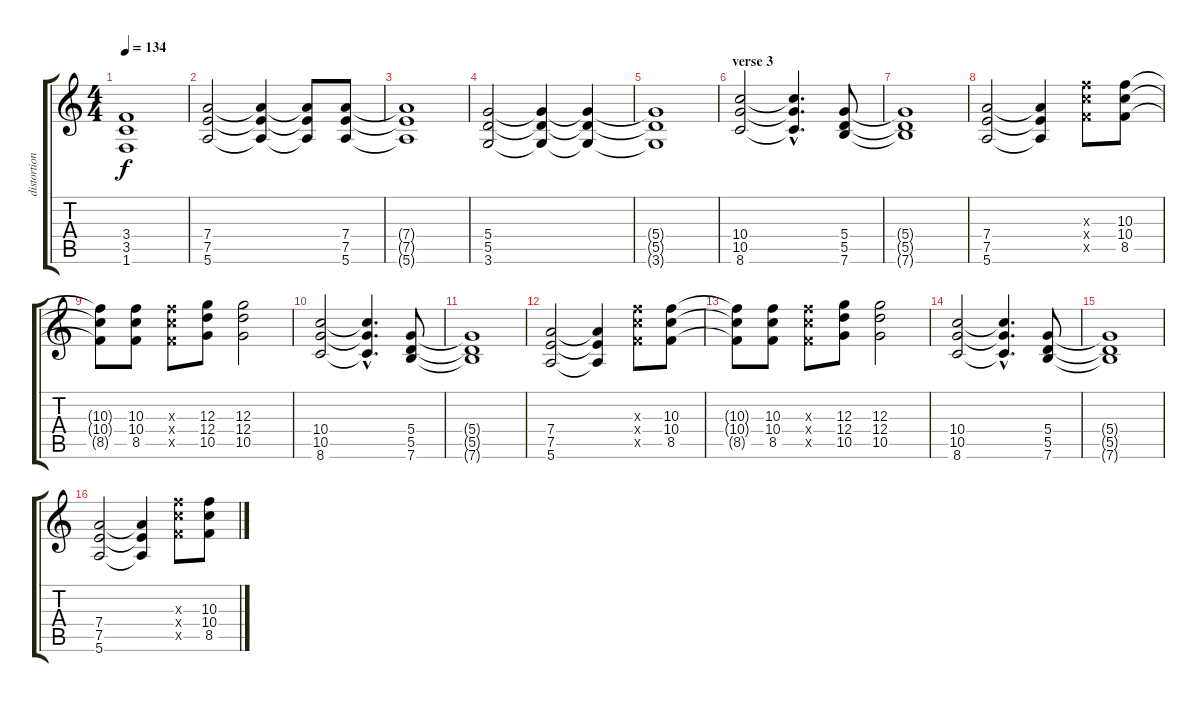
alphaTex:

\track ("distortion guitar" "distortion") {instrument distortionguitar}
\staff {score tabs}
\tuning (E4 B3 G3 D3 A2 E2) {hide}
\ts (4 4)
\tempo 134
\clef g2
\ks c
(3.4{t} 3.5{t} 1.6{t}).1{dy f} |
(7.4 7.5 5.6).2 (7.4{t} 7.5{t} 5.6{t}).4 (7.4{t} 7.5{t} 5.6{t}).8 (7.4 7.5 5.6).8 |
(7.4{t} 7.5{t} 5.6{t}).1 |
(5.4 5.5 3.6).2 (5.4{t} 5.5{t} 3.6{t}).4 (5.4{t} 5.5{t} 3.6{t}).4 |
(5.4{t} 5.5{t} 3.6{t}).1 |
\section ("" "verse 3")
(10.4 10.5 8.6).2 (10.4{hac t} 10.5{hac t} 8.6{hac t}).4{d} (5.4 5.5 7.6).8 |
(5.4{t} 5.5{t} 7.6{t}).1 |
(7.4 7.5 5.6).2 (7.4{t} 7.5{t} 5.6{t}).4 (10.3{x} 10.4{x} 8.5{x}).8 (10.3 10.4 8.5).8 |
(10.3{t} 10.4{t} 8.5{t}).8 (10.3 10.4 8.5).8 (10.3{x} 10.4{x} 8.5{x}).8 (12.3 12.4 10.5).8 (12.3 12.4 10.5).2 |
(10.4 10.5 8.6).2 (10.4{hac t} 10.5{hac t} 8.6{hac t}).4{d} (5.4 5.5 7.6).8 |
(5.4{t} 5.5{t} 7.6{t}).1 |
(7.4 7.5 5.6).2 (7.4{t} 7.5{t} 5.6{t}).4 (10.3{x} 10.4{x} 8.5{x}).8 (10.3 10.4 8.5).8 |
(10.3{t} 10.4{t} 8.5{t}).8 (10.3 10.4 8.5).8 (10.3{x} 10.4{x} 8.5{x}).8 (12.3 12.4 10.5).8 (12.3 12.4 10.5).2 |
(10.4 10.5 8.6).2 (10.4{hac t} 10.5{hac t} 8.6{hac t}).4{d} (5.4 5.5 7.6).8 |
(5.4{t} 5.5{t} 7.6{t}).1 |
(7.4 7.5 5.6).2 (7.4{t} 7.5{t} 5.6{t}).4 (10.3{x} 10.4{x} 8.5{x}).8 (10.3 10.4 8.5).8
